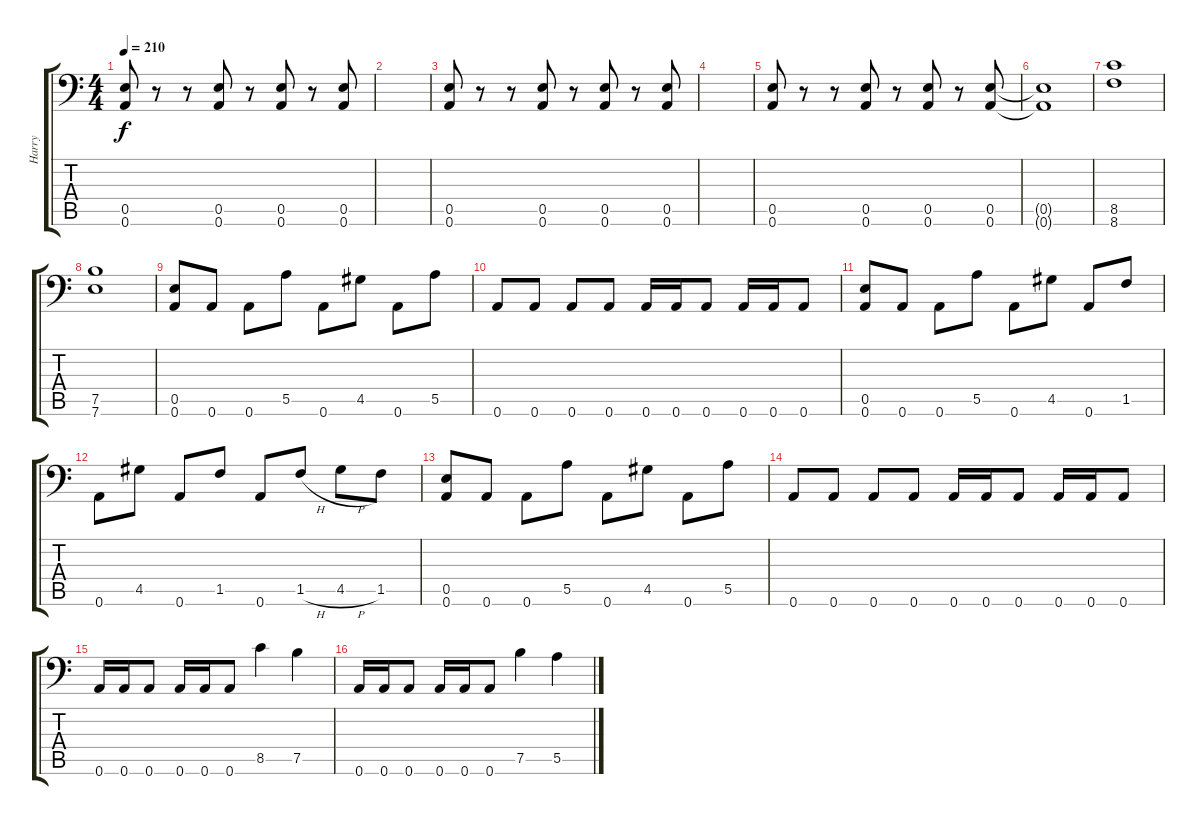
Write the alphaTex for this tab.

\track ("Harry" "Harry") {instrument distortionguitar}
\staff {score tabs}
\tuning (B3 Gb3 D3 A2 E2 A1) {hide}
\ts (4 4)
\section ("" "")
\tempo 210
\clef f4
\ks c
(0.5 0.6).8{dy f} r.8 r.8 (0.5 0.6).8 r.8 (0.5 0.6).8 r.8 (0.5 0.6).8 |
|
(0.5 0.6).8 r.8 r.8 (0.5 0.6).8 r.8 (0.5 0.6).8 r.8 (0.5 0.6).8 |
|
(0.5 0.6).8 r.8 r.8 (0.5 0.6).8 r.8 (0.5 0.6).8 r.8 (0.5 0.6).8 |
(0.5{t} 0.6{t}).1 |
(8.5 8.6).1 |
(7.5 7.6).1 |
(0.5 0.6).8 0.6.8 0.6.8 5.5.8 0.6.8 4.5.8 0.6.8 5.5.8 |
0.6.8 0.6.8 0.6.8 0.6.8 0.6.16 0.6.16 0.6.8 0.6.16 0.6.16 0.6.8 |
(0.5 0.6).8 0.6.8 0.6.8 5.5.8 0.6.8 4.5.8 0.6.8 1.5.8 |
0.6.8 4.5.8 0.6.8 1.5.8 0.6.8 1.5{h}.8 4.5{h}.8 1.5.8 |
(0.5 0.6).8 0.6.8 0.6.8 5.5.8 0.6.8 4.5.8 0.6.8 5.5.8 |
0.6.8 0.6.8 0.6.8 0.6.8 0.6.16 0.6.16 0.6.8 0.6.16 0.6.16 0.6.8 |
0.6.16 0.6.16 0.6.8 0.6.16 0.6.16 0.6.8 8.5.4 7.5.4 |
0.6.16 0.6.16 0.6.8 0.6.16 0.6.16 0.6.8 7.5.4 5.5.4
